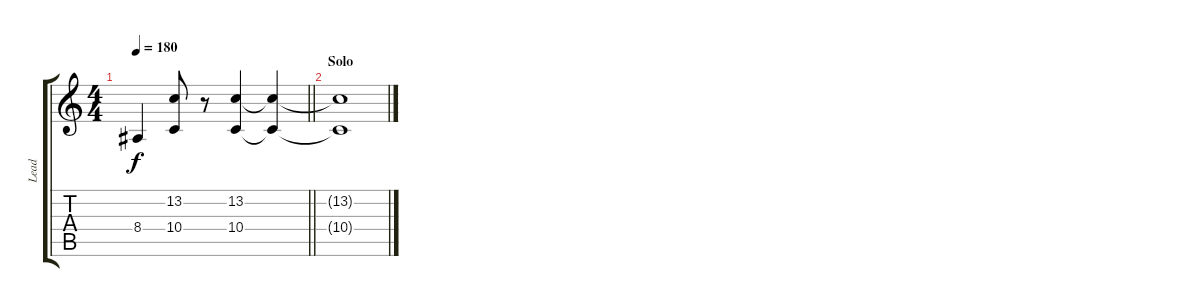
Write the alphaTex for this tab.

\track ("Lead" "Lead") {instrument lead2sawtooth}
\staff {score tabs}
\tuning (E4 B3 G3 D3 A2 E2) {hide}
\ts (4 4)
\tempo 180
\clef g2
\barLineRight lightlight
\ks c
8.4{t}.4{dy f} (13.2 10.4).8 r.8 (13.2 10.4).4 (13.2{t} 10.4{t}).4 |
\section ("" "Solo")
(13.2{t} 10.4{t}).1
